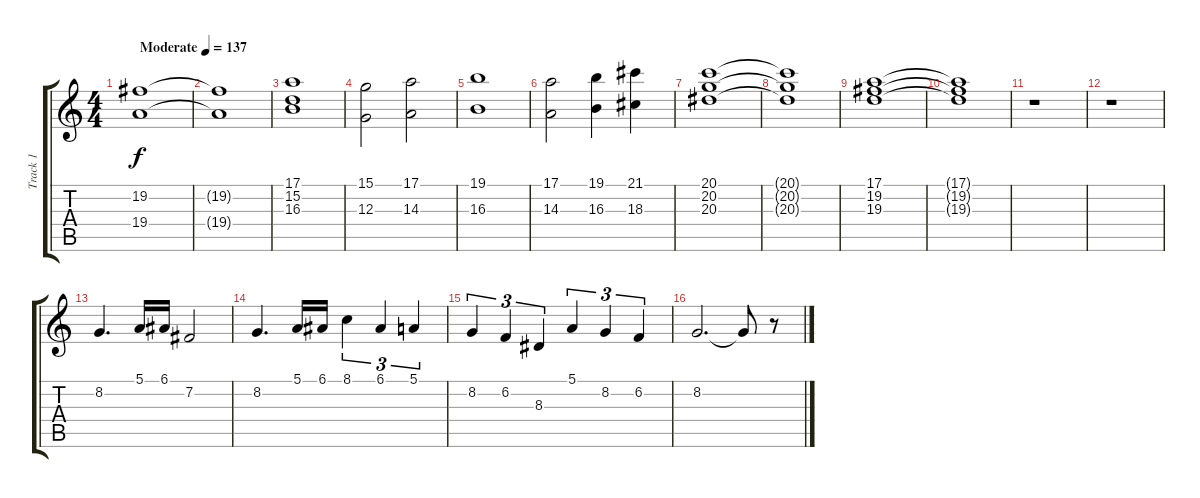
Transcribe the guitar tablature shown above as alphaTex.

\track ("Track 1" "Track 1") {instrument synthbrass1}
\staff {score tabs}
\tuning (E4 B3 G3 D3 A2 E2) {hide}
\ts (4 4)
\tempo (137 "Moderate")
\clef g2
\ks c
(19.2 19.4).1{dy f instrument synthbrass1} |
(19.2{t} 19.4{t}).1 |
(17.1 15.2 16.3).1 |
(15.1 12.3).2 (17.1 14.3).2 |
(19.1 16.3).1 |
(17.1 14.3).2 (19.1 16.3).4 (21.1 18.3).4 |
(20.1 20.2 20.3).1 |
(20.1{t} 20.2{t} 20.3{t}).1 |
(17.1 19.2 19.3).1 |
(17.1{t} 19.2{t} 19.3{t}).1 |
r.1 |
r.1 |
8.2.4{d} 5.1.16 6.1.16 7.2.2 |
8.2.4{d} 5.1.16 6.1.16 8.1.4{tu (3 2)} 6.1.4{tu (3 2)} 5.1.4{tu (3 2)} |
8.2.4{tu (3 2)} 6.2.4{tu (3 2)} 8.3.4{tu (3 2)} 5.1.4{tu (3 2)} 8.2.4{tu (3 2)} 6.2.4{tu (3 2)} |
8.2.2{d} 8.2{t}.8 r.8
